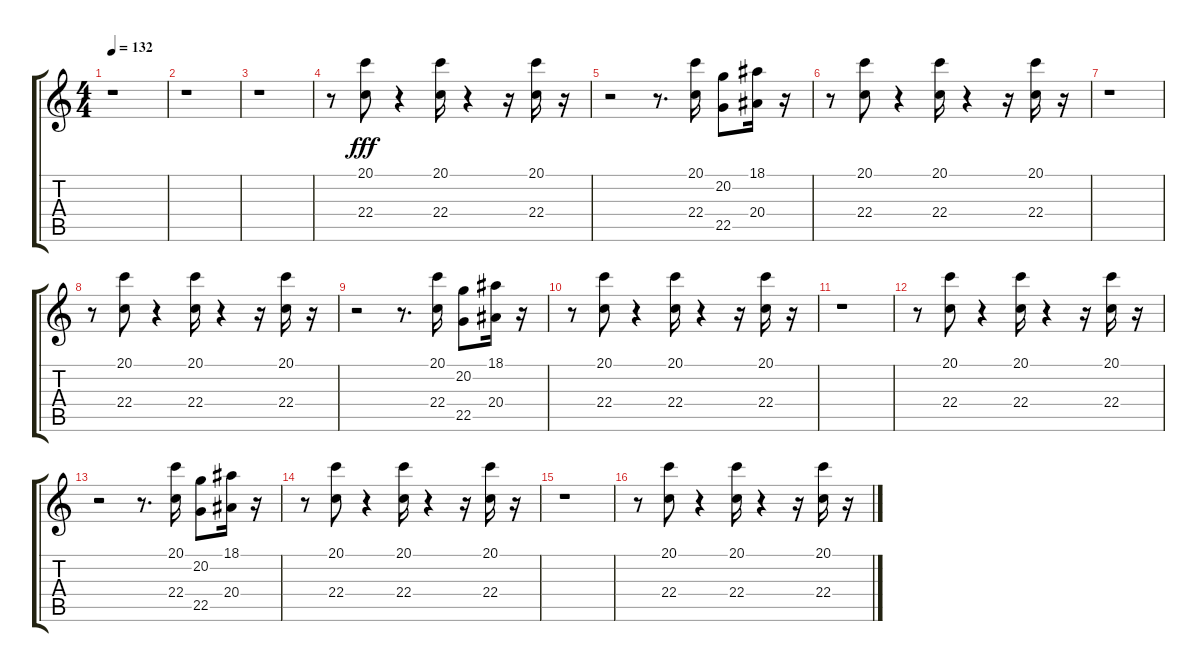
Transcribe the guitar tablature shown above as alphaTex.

\track "" {instrument tenorsax}
\staff {score tabs}
\tuning (E4 B3 G3 D3 A2 E2) {hide}
\ts (4 4)
\tempo 132
\clef g2
\ks c
r.1{dy fff} |
r.1 |
r.1 |
r.8 (20.1 22.4).8 r.4 (20.1 22.4).16 r.4 r.16 (20.1 22.4).16 r.16 |
r.2 r.8{d} (20.1 22.4).16 (20.2 22.5).8 (18.1 20.4).16 r.16 |
r.8 (20.1 22.4).8 r.4 (20.1 22.4).16 r.4 r.16 (20.1 22.4).16 r.16 |
r.1 |
r.8 (20.1 22.4).8 r.4 (20.1 22.4).16 r.4 r.16 (20.1 22.4).16 r.16 |
r.2 r.8{d} (20.1 22.4).16 (20.2 22.5).8 (18.1 20.4).16 r.16 |
r.8 (20.1 22.4).8 r.4 (20.1 22.4).16 r.4 r.16 (20.1 22.4).16 r.16 |
r.1 |
r.8 (20.1 22.4).8 r.4 (20.1 22.4).16 r.4 r.16 (20.1 22.4).16 r.16 |
r.2 r.8{d} (20.1 22.4).16 (20.2 22.5).8 (18.1 20.4).16 r.16 |
r.8 (20.1 22.4).8 r.4 (20.1 22.4).16 r.4 r.16 (20.1 22.4).16 r.16 |
r.1 |
r.8 (20.1 22.4).8 r.4 (20.1 22.4).16 r.4 r.16 (20.1 22.4).16 r.16
